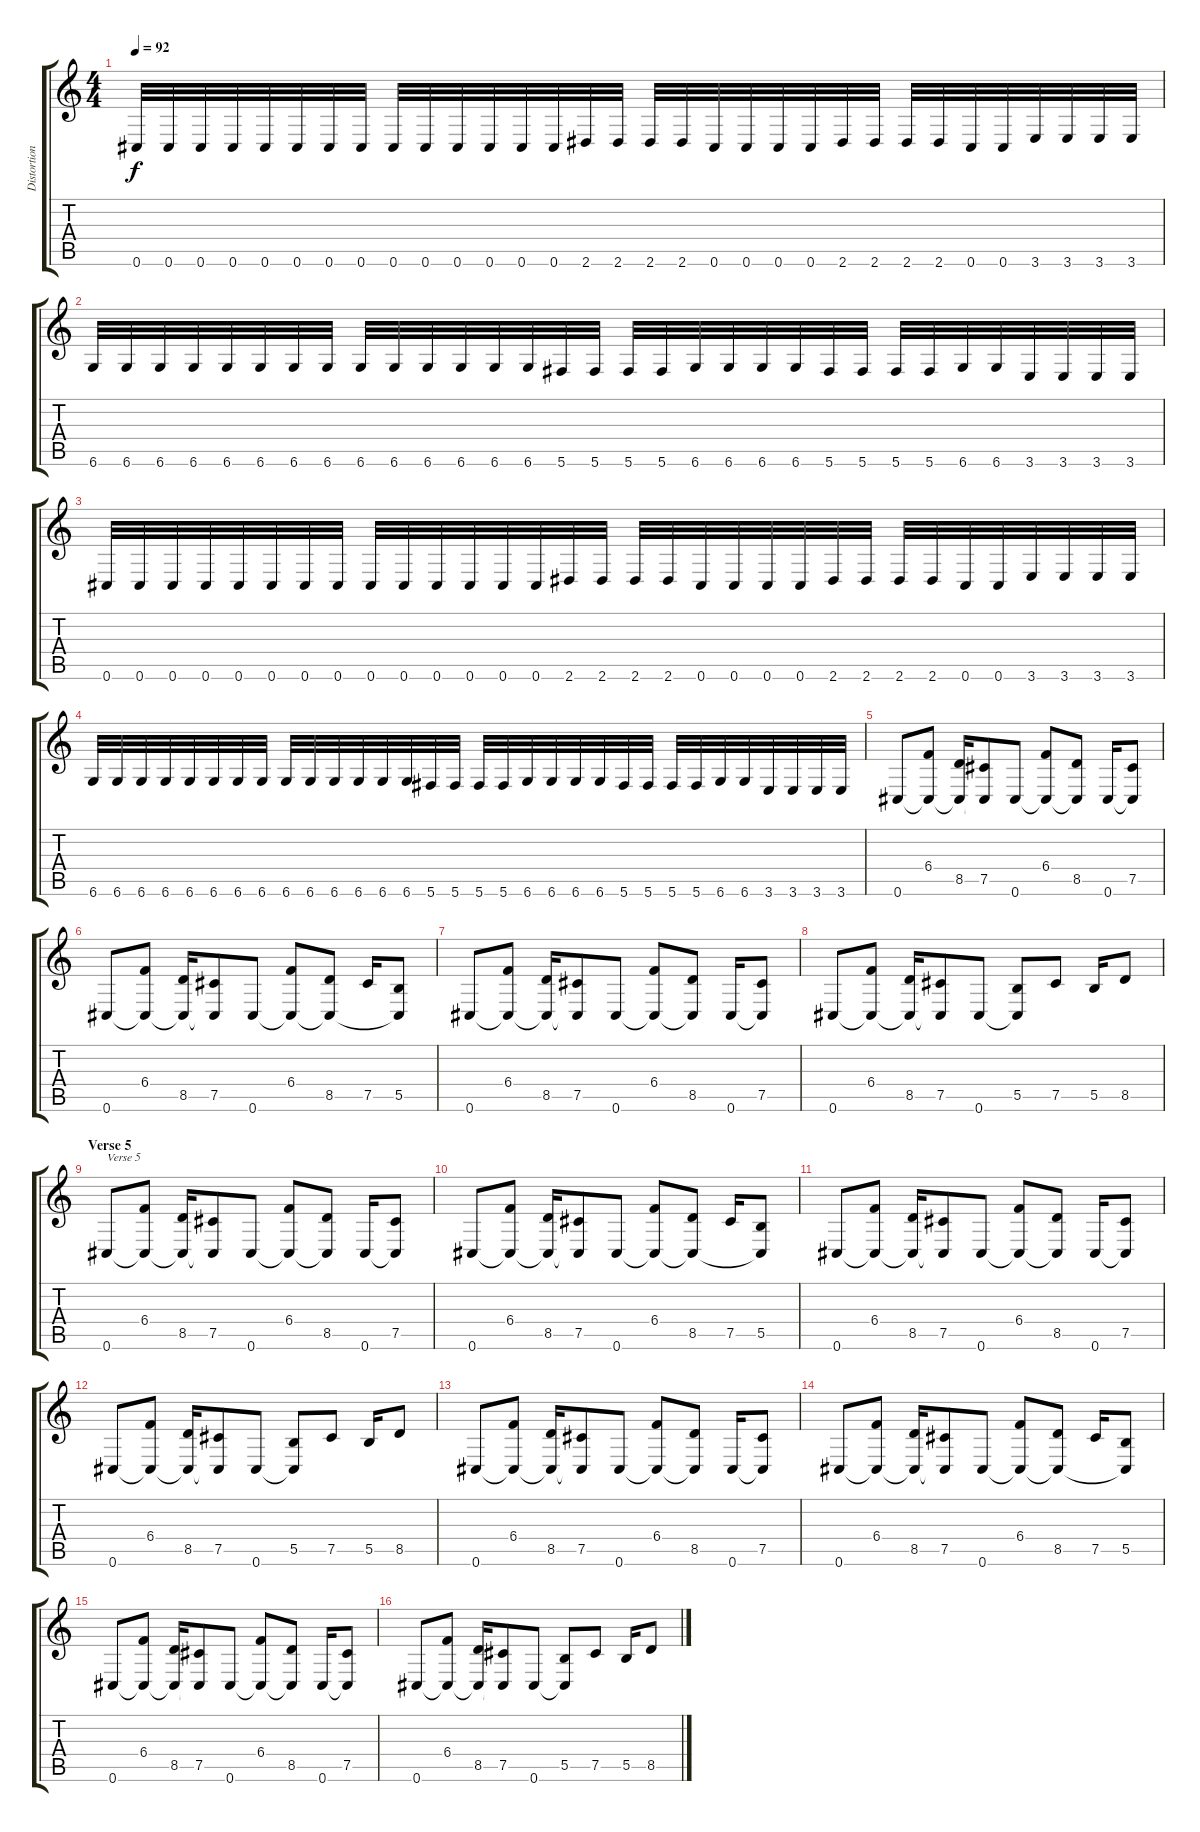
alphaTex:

\track ("Distortion Guitar 1" "Distortion") {instrument distortionguitar}
\staff {score tabs}
\tuning (Db4 Ab3 E3 B2 Gb2 Db2) {hide}
\ts (4 4)
\tempo 92
\clef g2
\ks c
0.6.32{dy f} 0.6.32 0.6.32 0.6.32 0.6.32 0.6.32 0.6.32 0.6.32 0.6.32 0.6.32 0.6.32 0.6.32 0.6.32 0.6.32 2.6.32 2.6.32 2.6.32 2.6.32 0.6.32 0.6.32 0.6.32 0.6.32 2.6.32 2.6.32 2.6.32 2.6.32 0.6.32 0.6.32 3.6.32 3.6.32 3.6.32 3.6.32 |
6.6.32 6.6.32 6.6.32 6.6.32 6.6.32 6.6.32 6.6.32 6.6.32 6.6.32 6.6.32 6.6.32 6.6.32 6.6.32 6.6.32 5.6.32 5.6.32 5.6.32 5.6.32 6.6.32 6.6.32 6.6.32 6.6.32 5.6.32 5.6.32 5.6.32 5.6.32 6.6.32 6.6.32 3.6.32 3.6.32 3.6.32 3.6.32 |
0.6.32 0.6.32 0.6.32 0.6.32 0.6.32 0.6.32 0.6.32 0.6.32 0.6.32 0.6.32 0.6.32 0.6.32 0.6.32 0.6.32 2.6.32 2.6.32 2.6.32 2.6.32 0.6.32 0.6.32 0.6.32 0.6.32 2.6.32 2.6.32 2.6.32 2.6.32 0.6.32 0.6.32 3.6.32 3.6.32 3.6.32 3.6.32 |
6.6.32 6.6.32 6.6.32 6.6.32 6.6.32 6.6.32 6.6.32 6.6.32 6.6.32 6.6.32 6.6.32 6.6.32 6.6.32 6.6.32 5.6.32 5.6.32 5.6.32 5.6.32 6.6.32 6.6.32 6.6.32 6.6.32 5.6.32 5.6.32 5.6.32 5.6.32 6.6.32 6.6.32 3.6.32 3.6.32 3.6.32 3.6.32 |
0.6.8 (6.4 0.6{t}).8 (8.5 0.6{t}).16 (7.5 0.6{t}).8 0.6.8 (6.4 0.6{t}).8 (8.5 0.6{t}).8 0.6.16 (7.5 0.6{t}).8 |
0.6.8 (6.4 0.6{t}).8 (8.5 0.6{t}).16 (7.5 0.6{t}).8 0.6.8 (6.4 0.6{t}).8 (8.5 0.6{t}).8 7.5.16 (5.5 0.6{t}).8 |
0.6.8 (6.4 0.6{t}).8 (8.5 0.6{t}).16 (7.5 0.6{t}).8 0.6.8 (6.4 0.6{t}).8 (8.5 0.6{t}).8 0.6.16 (7.5 0.6{t}).8 |
0.6.8 (6.4 0.6{t}).8 (8.5 0.6{t}).16 (7.5 0.6{t}).8 0.6.8 (5.5 0.6{t}).8 7.5.8 5.5.16 8.5.8 |
\section ("" "Verse 5")
0.6.8{txt "Verse 5"} (6.4 0.6{t}).8 (8.5 0.6{t}).16 (7.5 0.6{t}).8 0.6.8 (6.4 0.6{t}).8 (8.5 0.6{t}).8 0.6.16 (7.5 0.6{t}).8 |
0.6.8 (6.4 0.6{t}).8 (8.5 0.6{t}).16 (7.5 0.6{t}).8 0.6.8 (6.4 0.6{t}).8 (8.5 0.6{t}).8 7.5.16 (5.5 0.6{t}).8 |
0.6.8 (6.4 0.6{t}).8 (8.5 0.6{t}).16 (7.5 0.6{t}).8 0.6.8 (6.4 0.6{t}).8 (8.5 0.6{t}).8 0.6.16 (7.5 0.6{t}).8 |
0.6.8 (6.4 0.6{t}).8 (8.5 0.6{t}).16 (7.5 0.6{t}).8 0.6.8 (5.5 0.6{t}).8 7.5.8 5.5.16 8.5.8 |
0.6.8 (6.4 0.6{t}).8 (8.5 0.6{t}).16 (7.5 0.6{t}).8 0.6.8 (6.4 0.6{t}).8 (8.5 0.6{t}).8 0.6.16 (7.5 0.6{t}).8 |
0.6.8 (6.4 0.6{t}).8 (8.5 0.6{t}).16 (7.5 0.6{t}).8 0.6.8 (6.4 0.6{t}).8 (8.5 0.6{t}).8 7.5.16 (5.5 0.6{t}).8 |
0.6.8 (6.4 0.6{t}).8 (8.5 0.6{t}).16 (7.5 0.6{t}).8 0.6.8 (6.4 0.6{t}).8 (8.5 0.6{t}).8 0.6.16 (7.5 0.6{t}).8 |
0.6.8 (6.4 0.6{t}).8 (8.5 0.6{t}).16 (7.5 0.6{t}).8 0.6.8 (5.5 0.6{t}).8 7.5.8 5.5.16 8.5.8
